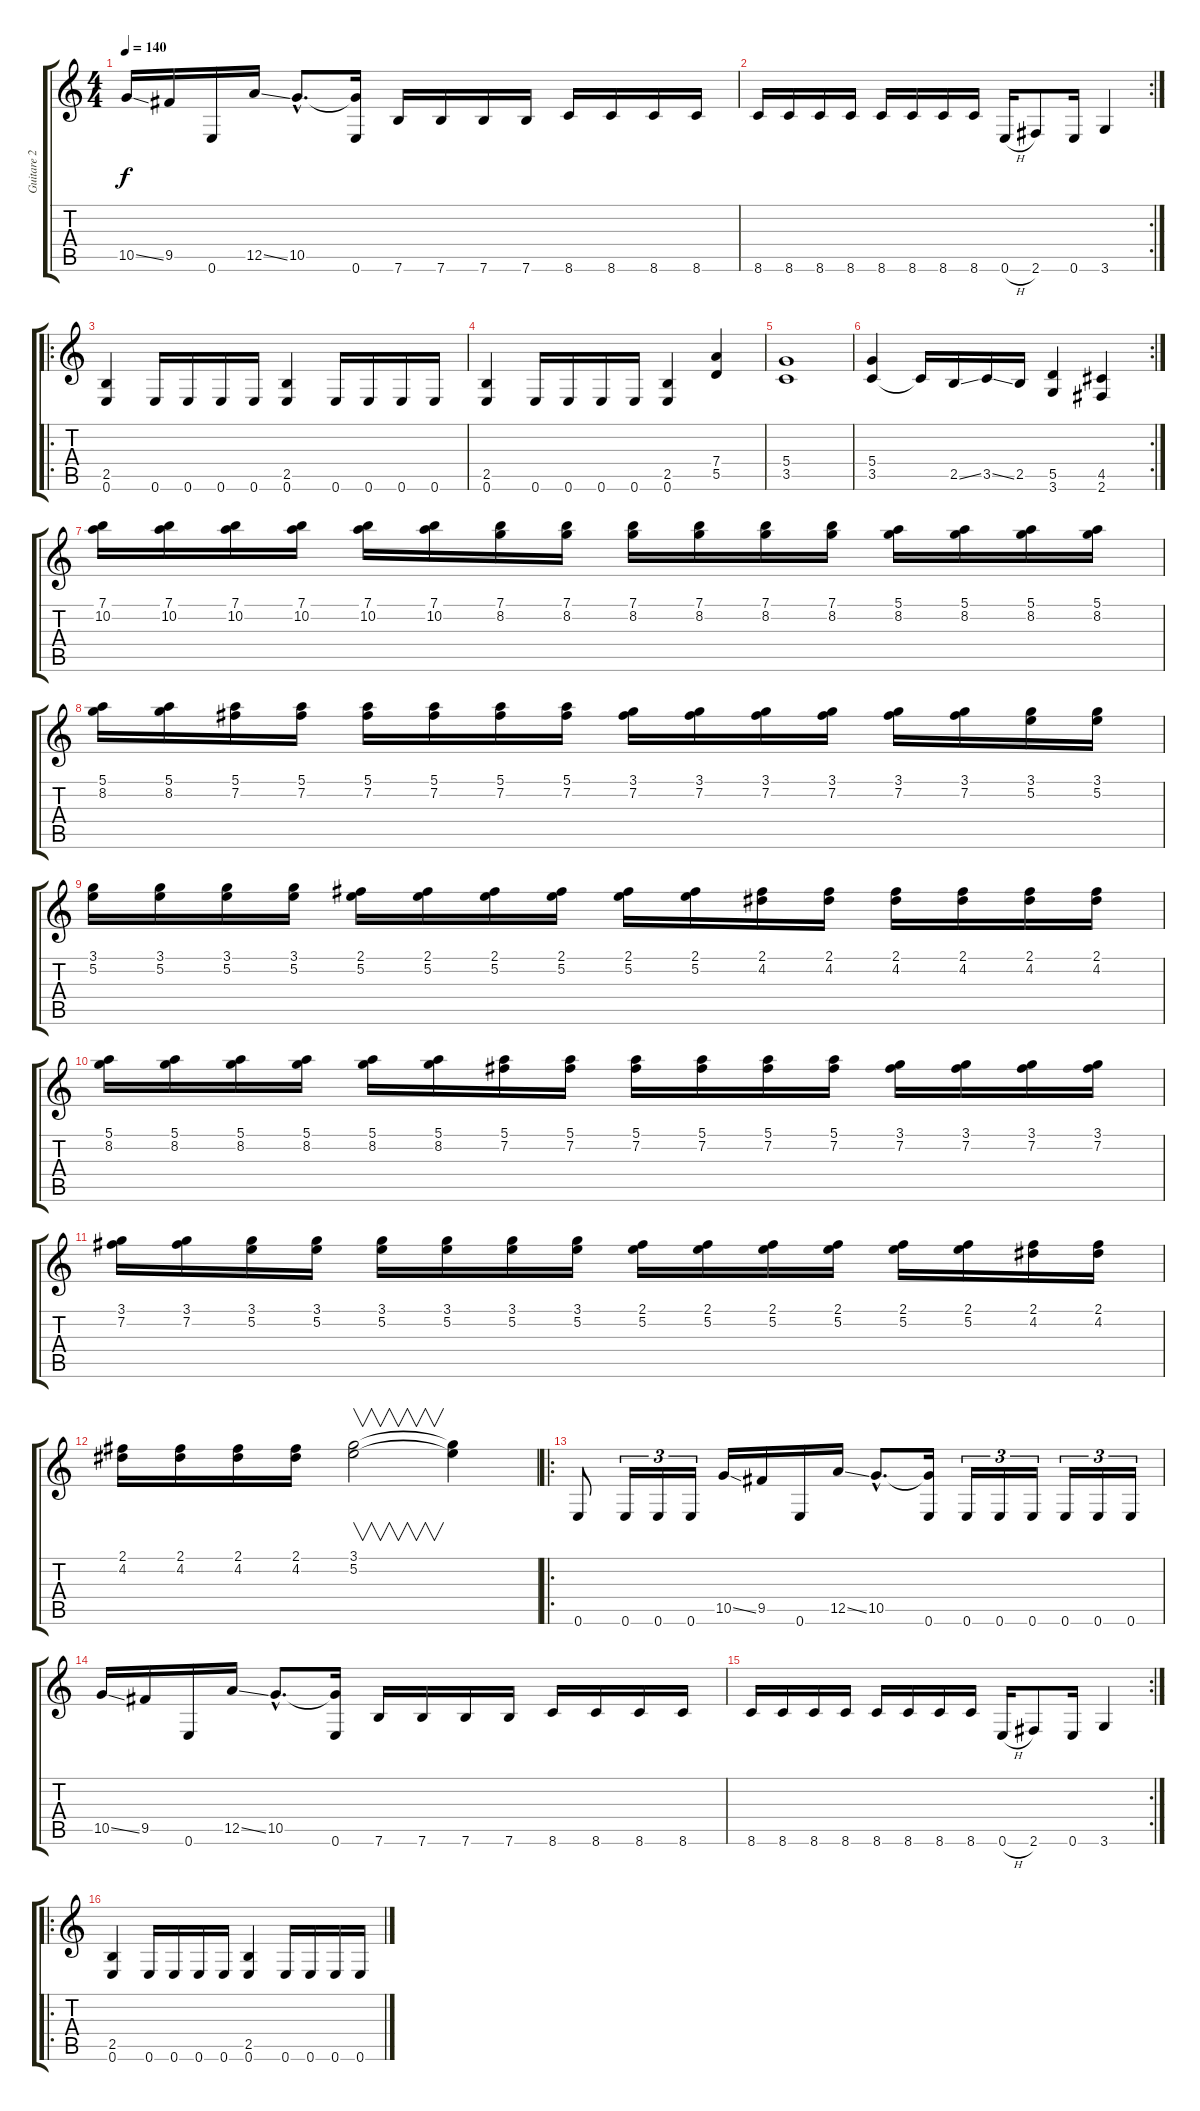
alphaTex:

\track ("Guitare 2 bis" "Guitare 2 ") {instrument overdrivenguitar}
\staff {score tabs}
\tuning (E4 B3 G3 D3 A2 E2) {hide}
\ts (4 4)
\tempo 140
\clef g2
\ks c
10.5{ss}.16{dy f} 9.5.16 0.6.16 12.5{ss}.16 10.5{hac}.8{d} (10.5{t} 0.6).16 7.6.16 7.6.16 7.6.16 7.6.16 8.6.16 8.6.16 8.6.16 8.6.16 |
\rc 2
8.6.16 8.6.16 8.6.16 8.6.16 8.6.16 8.6.16 8.6.16 8.6.16 0.6{h}.16 2.6.8 0.6.16 3.6.4 |
\ro
(2.5 0.6).4 0.6.16 0.6.16 0.6.16 0.6.16 (2.5 0.6).4 0.6.16 0.6.16 0.6.16 0.6.16 |
(2.5 0.6).4 0.6.16 0.6.16 0.6.16 0.6.16 (2.5 0.6).4 (7.4 5.5).4 |
(5.4 3.5).1 |
\rc 2
(5.4 3.5).4 3.5{t}.16 2.5{ss}.16 3.5{ss}.16 2.5.16 (5.5 3.6).4 (4.5 2.6).4 |
(7.1 10.2).16 (7.1 10.2).16 (7.1 10.2).16 (7.1 10.2).16 (7.1 10.2).16 (7.1 10.2).16 (7.1 8.2).16 (7.1 8.2).16 (7.1 8.2).16 (7.1 8.2).16 (7.1 8.2).16 (7.1 8.2).16 (5.1 8.2).16 (5.1 8.2).16 (5.1 8.2).16 (5.1 8.2).16 |
(5.1 8.2).16 (5.1 8.2).16 (5.1 7.2).16 (5.1 7.2).16 (5.1 7.2).16 (5.1 7.2).16 (5.1 7.2).16 (5.1 7.2).16 (3.1 7.2).16 (3.1 7.2).16 (3.1 7.2).16 (3.1 7.2).16 (3.1 7.2).16 (3.1 7.2).16 (3.1 5.2).16 (3.1 5.2).16 |
(3.1 5.2).16 (3.1 5.2).16 (3.1 5.2).16 (3.1 5.2).16 (2.1 5.2).16 (2.1 5.2).16 (2.1 5.2).16 (2.1 5.2).16 (2.1 5.2).16 (2.1 5.2).16 (2.1 4.2).16 (2.1 4.2).16 (2.1 4.2).16 (2.1 4.2).16 (2.1 4.2).16 (2.1 4.2).16 |
(5.1 8.2).16 (5.1 8.2).16 (5.1 8.2).16 (5.1 8.2).16 (5.1 8.2).16 (5.1 8.2).16 (5.1 7.2).16 (5.1 7.2).16 (5.1 7.2).16 (5.1 7.2).16 (5.1 7.2).16 (5.1 7.2).16 (3.1 7.2).16 (3.1 7.2).16 (3.1 7.2).16 (3.1 7.2).16 |
(3.1 7.2).16 (3.1 7.2).16 (3.1 5.2).16 (3.1 5.2).16 (3.1 5.2).16 (3.1 5.2).16 (3.1 5.2).16 (3.1 5.2).16 (2.1 5.2).16 (2.1 5.2).16 (2.1 5.2).16 (2.1 5.2).16 (2.1 5.2).16 (2.1 5.2).16 (2.1 4.2).16 (2.1 4.2).16 |
(2.1 4.2).16 (2.1 4.2).16 (2.1 4.2).16 (2.1 4.2).16 (3.1 5.2).2{v} (3.1{t} 5.2{t}).4 |
\ro
0.6.8 0.6.16{tu (3 2)} 0.6.16{tu (3 2)} 0.6.16{tu (3 2)} 10.5{ss}.16 9.5.16 0.6.16 12.5{ss}.16 10.5{hac}.8{d} (10.5{t} 0.6).16 0.6.16{tu (3 2)} 0.6.16{tu (3 2)} 0.6.16{tu (3 2)} 0.6.16{tu (3 2)} 0.6.16{tu (3 2)} 0.6.16{tu (3 2)} |
10.5{ss}.16 9.5.16 0.6.16 12.5{ss}.16 10.5{hac}.8{d} (10.5{t} 0.6).16 7.6.16 7.6.16 7.6.16 7.6.16 8.6.16 8.6.16 8.6.16 8.6.16 |
\rc 2
8.6.16 8.6.16 8.6.16 8.6.16 8.6.16 8.6.16 8.6.16 8.6.16 0.6{h}.16 2.6.8 0.6.16 3.6.4 |
\ro
(2.5 0.6).4 0.6.16 0.6.16 0.6.16 0.6.16 (2.5 0.6).4 0.6.16 0.6.16 0.6.16 0.6.16
